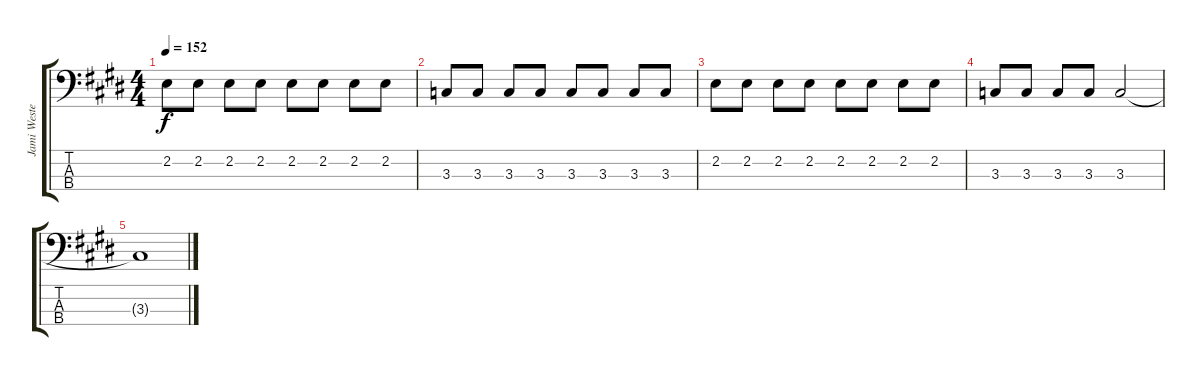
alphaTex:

\track ("Jami Westergård" "Jami Weste") {instrument slapbass1}
\staff {score tabs}
\tuning (G2 D2 A1 E1) {hide}
\ts (4 4)
\tempo 152
\clef f4
\ks e
2.2.8{dy f} 2.2.8 2.2.8 2.2.8 2.2.8 2.2.8 2.2.8 2.2.8 |
3.3.8 3.3.8 3.3.8 3.3.8 3.3.8 3.3.8 3.3.8 3.3.8 |
2.2.8 2.2.8 2.2.8 2.2.8 2.2.8 2.2.8 2.2.8 2.2.8 |
3.3.8 3.3.8 3.3.8 3.3.8 3.3.2 |
3.3{t}.1
